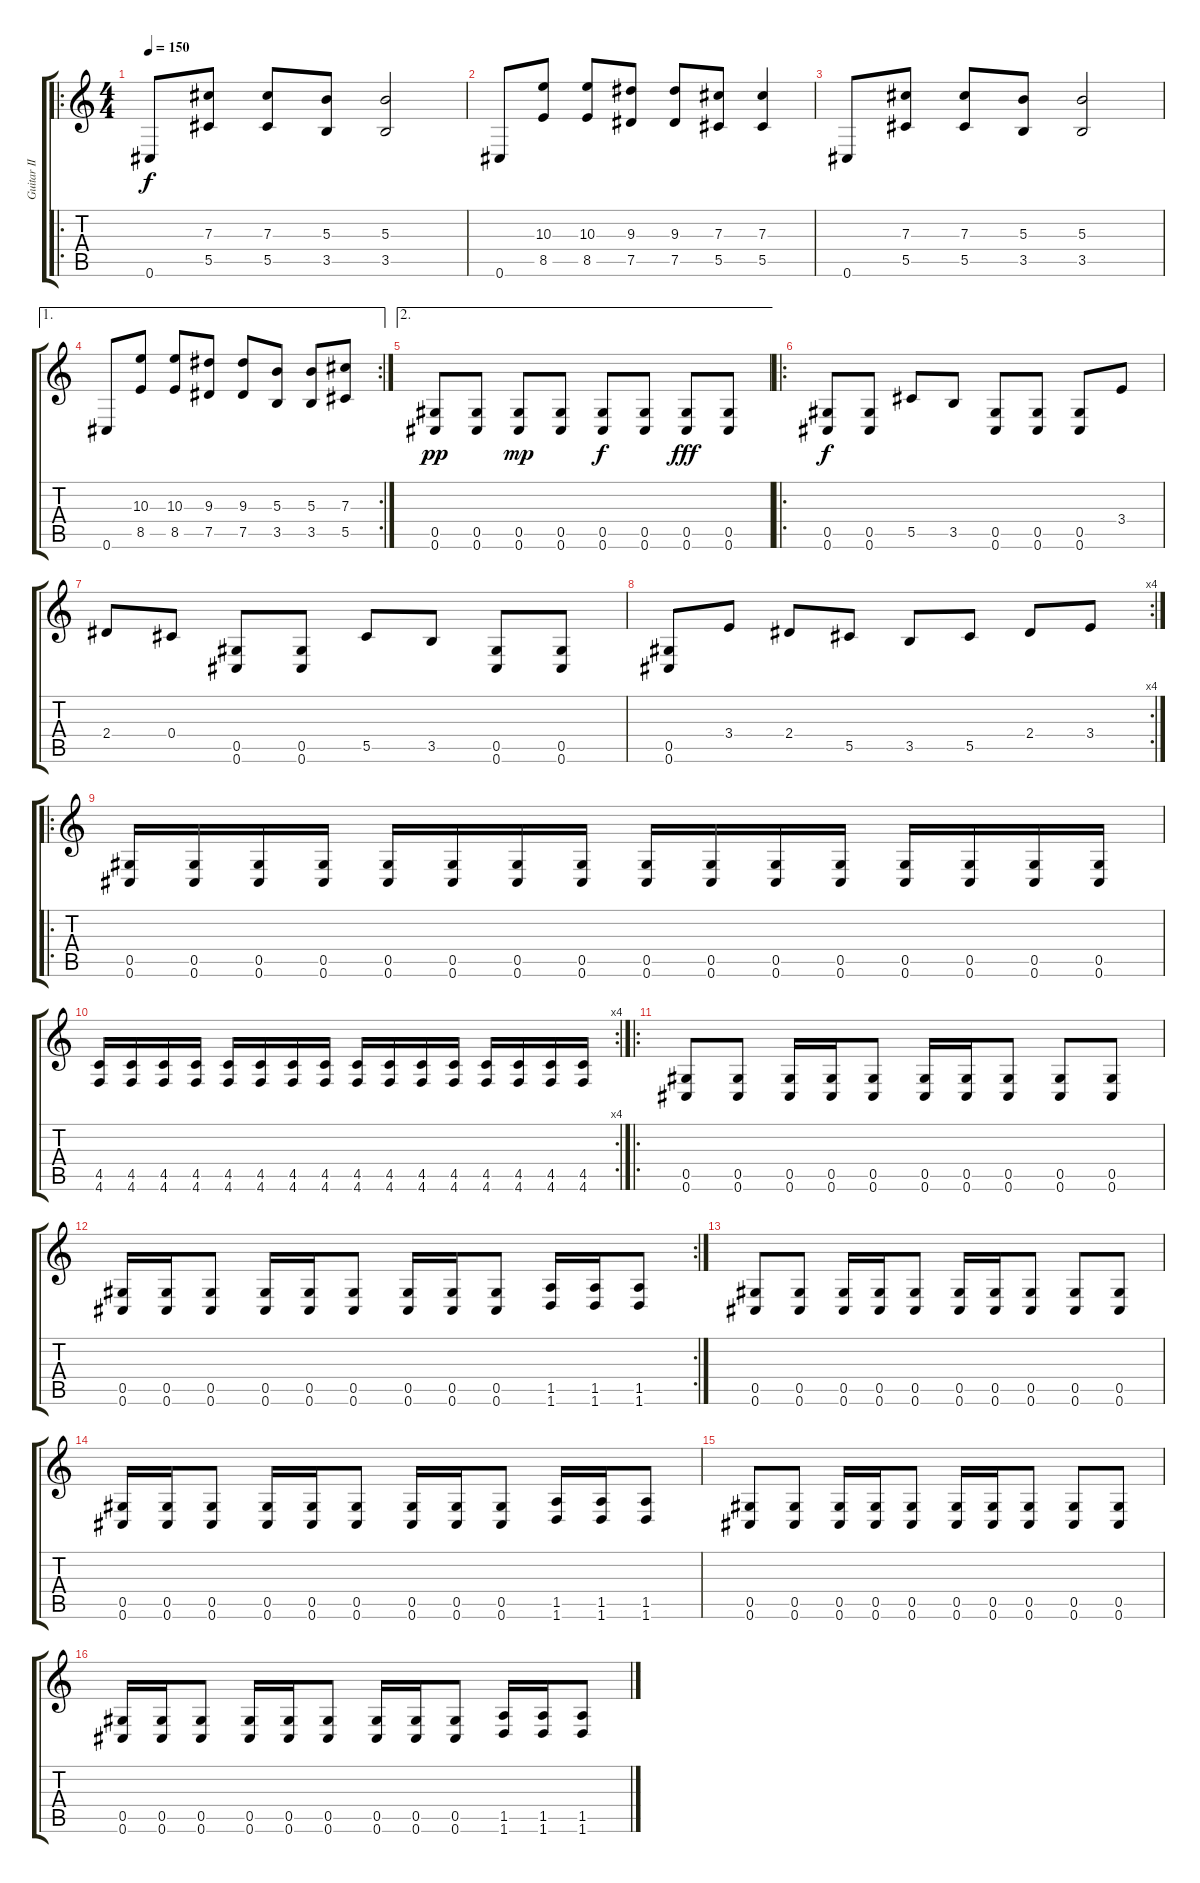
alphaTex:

\track ("Guitar II" "Guitar II") {instrument distortionguitar}
\staff {score tabs}
\tuning (Eb4 Bb3 Gb3 Db3 Ab2 Db2) {hide}
\ro
\ts (4 4)
\tempo 150
\clef g2
\ks c
0.6.8{dy f} (7.3 5.5).8 (7.3 5.5).8 (5.3 3.5).8 (5.3 3.5).2 |
0.6.8 (10.3 8.5).8 (10.3 8.5).8 (9.3 7.5).8 (9.3 7.5).8 (7.3 5.5).8 (7.3 5.5).4 |
0.6.8 (7.3 5.5).8 (7.3 5.5).8 (5.3 3.5).8 (5.3 3.5).2 |
\ae 1
\rc 2
0.6.8 (10.3 8.5).8 (10.3 8.5).8 (9.3 7.5).8 (9.3 7.5).8 (5.3 3.5).8 (5.3 3.5).8 (7.3 5.5).8 |
\ae 2
(0.5 0.6).8{dy pp} (0.5 0.6).8 (0.5 0.6).8{dy mp} (0.5 0.6).8 (0.5 0.6).8{dy f} (0.5 0.6).8 (0.5 0.6).8{dy fff} (0.5 0.6).8 |
\ro
(0.5 0.6).8{dy f} (0.5 0.6).8 5.5.8 3.5.8 (0.5 0.6).8 (0.5 0.6).8 (0.5 0.6).8 3.4.8 |
2.4.8 0.4.8 (0.5 0.6).8 (0.5 0.6).8 5.5.8 3.5.8 (0.5 0.6).8 (0.5 0.6).8 |
\rc 4
(0.5 0.6).8 3.4.8 2.4.8 5.5.8 3.5.8 5.5.8 2.4.8 3.4.8 |
\ro
(0.5 0.6).16 (0.5 0.6).16 (0.5 0.6).16 (0.5 0.6).16 (0.5 0.6).16 (0.5 0.6).16 (0.5 0.6).16 (0.5 0.6).16 (0.5 0.6).16 (0.5 0.6).16 (0.5 0.6).16 (0.5 0.6).16 (0.5 0.6).16 (0.5 0.6).16 (0.5 0.6).16 (0.5 0.6).16 |
\rc 4
(4.5 4.6).16 (4.5 4.6).16 (4.5 4.6).16 (4.5 4.6).16 (4.5 4.6).16 (4.5 4.6).16 (4.5 4.6).16 (4.5 4.6).16 (4.5 4.6).16 (4.5 4.6).16 (4.5 4.6).16 (4.5 4.6).16 (4.5 4.6).16 (4.5 4.6).16 (4.5 4.6).16 (4.5 4.6).16 |
\ro
(0.5 0.6).8 (0.5 0.6).8 (0.5 0.6).16 (0.5 0.6).16 (0.5 0.6).8 (0.5 0.6).16 (0.5 0.6).16 (0.5 0.6).8 (0.5 0.6).8 (0.5 0.6).8 |
\rc 2
(0.5 0.6).16 (0.5 0.6).16 (0.5 0.6).8 (0.5 0.6).16 (0.5 0.6).16 (0.5 0.6).8 (0.5 0.6).16 (0.5 0.6).16 (0.5 0.6).8 (1.5 1.6).16 (1.5 1.6).16 (1.5 1.6).8 |
(0.5 0.6).8 (0.5 0.6).8 (0.5 0.6).16 (0.5 0.6).16 (0.5 0.6).8 (0.5 0.6).16 (0.5 0.6).16 (0.5 0.6).8 (0.5 0.6).8 (0.5 0.6).8 |
(0.5 0.6).16 (0.5 0.6).16 (0.5 0.6).8 (0.5 0.6).16 (0.5 0.6).16 (0.5 0.6).8 (0.5 0.6).16 (0.5 0.6).16 (0.5 0.6).8 (1.5 1.6).16 (1.5 1.6).16 (1.5 1.6).8 |
(0.5 0.6).8 (0.5 0.6).8 (0.5 0.6).16 (0.5 0.6).16 (0.5 0.6).8 (0.5 0.6).16 (0.5 0.6).16 (0.5 0.6).8 (0.5 0.6).8 (0.5 0.6).8 |
(0.5 0.6).16 (0.5 0.6).16 (0.5 0.6).8 (0.5 0.6).16 (0.5 0.6).16 (0.5 0.6).8 (0.5 0.6).16 (0.5 0.6).16 (0.5 0.6).8 (1.5 1.6).16 (1.5 1.6).16 (1.5 1.6).8
